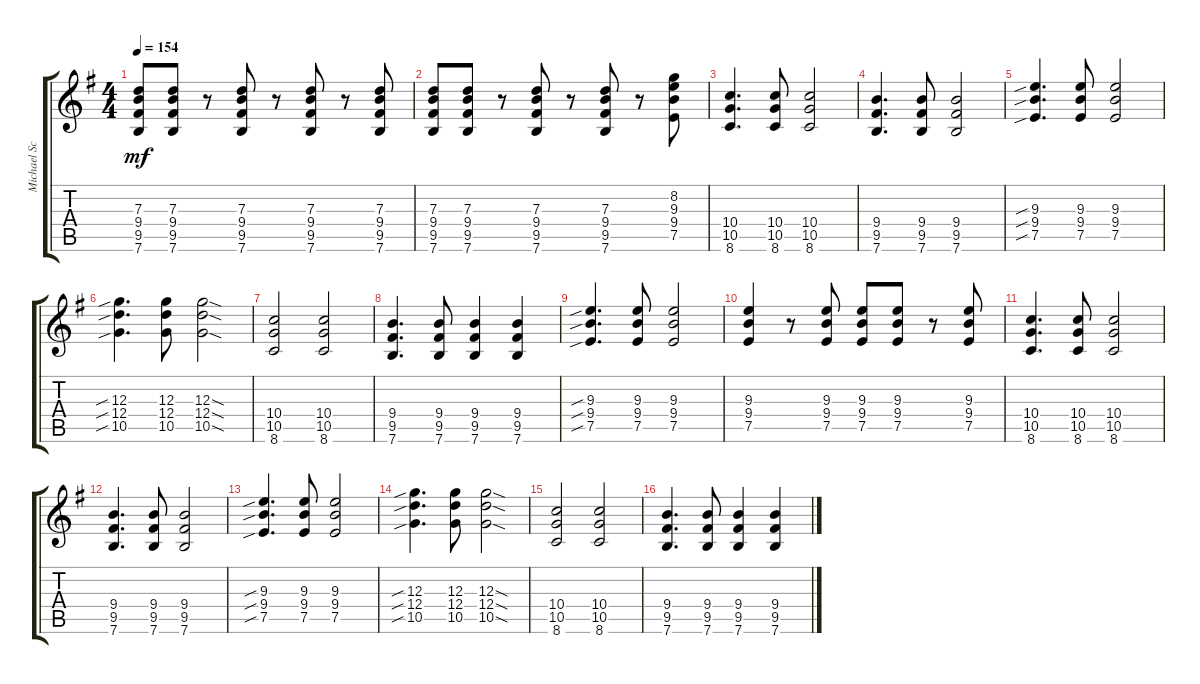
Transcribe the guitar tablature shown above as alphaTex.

\track ("Michael Schenker - Guitar 2" "Michael Sc") {instrument distortionguitar}
\staff {score tabs}
\tuning (E4 B3 G3 D3 A2 E2) {hide}
\ts (4 4)
\tempo 154
\clef g2
\ks g
(7.3{t} 9.4{t} 9.5{t} 7.6{t}).8{dy mf} (7.3 9.4 9.5 7.6).8 r.8 (7.3 9.4 9.5 7.6).8 r.8 (7.3 9.4 9.5 7.6).8 r.8 (7.3 9.4 9.5 7.6).8 |
(7.3 9.4 9.5 7.6).8 (7.3 9.4 9.5 7.6).8 r.8 (7.3 9.4 9.5 7.6).8 r.8 (7.3 9.4 9.5 7.6).8 r.8 (8.2 9.3 9.4 7.5).8 |
(10.4 10.5 8.6).4{d} (10.4 10.5 8.6).8 (10.4 10.5 8.6).2 |
(9.4 9.5 7.6).4{d} (9.4 9.5 7.6).8 (9.4 9.5 7.6).2 |
(9.3{sib} 9.4{sib} 7.5{sib}).4{d} (9.3 9.4 7.5).8 (9.3 9.4 7.5).2 |
(12.3{sib} 12.4{sib} 10.5{sib}).4{d} (12.3 12.4 10.5).8 (12.3{sod} 12.4{sod} 10.5{sod}).2 |
(10.4 10.5 8.6).2 (10.4 10.5 8.6).2 |
(9.4 9.5 7.6).4{d} (9.4 9.5 7.6).8 (9.4 9.5 7.6).4 (9.4 9.5 7.6).4 |
(9.3{sib} 9.4{sib} 7.5{sib}).4{d} (9.3 9.4 7.5).8 (9.3 9.4 7.5).2 |
(9.3 9.4 7.5).4 r.8 (9.3 9.4 7.5).8 (9.3 9.4 7.5).8 (9.3 9.4 7.5).8 r.8 (9.3 9.4 7.5).8 |
(10.4 10.5 8.6).4{d} (10.4 10.5 8.6).8 (10.4 10.5 8.6).2 |
(9.4 9.5 7.6).4{d} (9.4 9.5 7.6).8 (9.4 9.5 7.6).2 |
(9.3{sib} 9.4{sib} 7.5{sib}).4{d} (9.3 9.4 7.5).8 (9.3 9.4 7.5).2 |
(12.3{sib} 12.4{sib} 10.5{sib}).4{d} (12.3 12.4 10.5).8 (12.3{sod} 12.4{sod} 10.5{sod}).2 |
(10.4 10.5 8.6).2 (10.4 10.5 8.6).2 |
(9.4 9.5 7.6).4{d} (9.4 9.5 7.6).8 (9.4 9.5 7.6).4 (9.4 9.5 7.6).4
